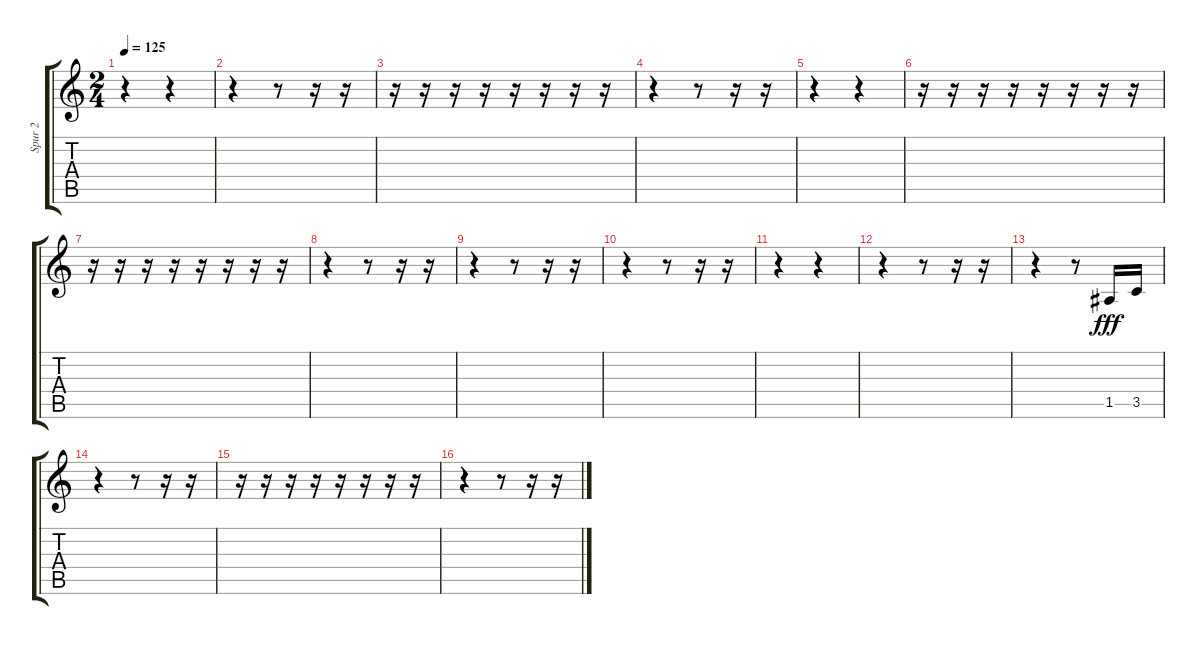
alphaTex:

\track ("Spur 2" "Spur 2") {instrument electricbassfinger}
\staff {score tabs}
\tuning (E4 B3 G3 D3 A2 E2) {hide}
\ts (2 4)
\tempo 125
\clef g2
\ks c
r.4{dy fff} r.4 |
r.4 r.8 r.16 r.16 |
r.16 r.16 r.16 r.16 r.16 r.16 r.16 r.16 |
r.4 r.8 r.16 r.16 |
r.4 r.4 |
r.16 r.16 r.16 r.16 r.16 r.16 r.16 r.16 |
r.16 r.16 r.16 r.16 r.16 r.16 r.16 r.16 |
r.4 r.8 r.16 r.16 |
r.4 r.8 r.16 r.16 |
r.4 r.8 r.16 r.16 |
r.4 r.4 |
r.4 r.8 r.16 r.16 |
r.4 r.8 1.5.16 3.5.16 |
r.4 r.8 r.16 r.16 |
r.16 r.16 r.16 r.16 r.16 r.16 r.16 r.16 |
r.4 r.8 r.16 r.16
